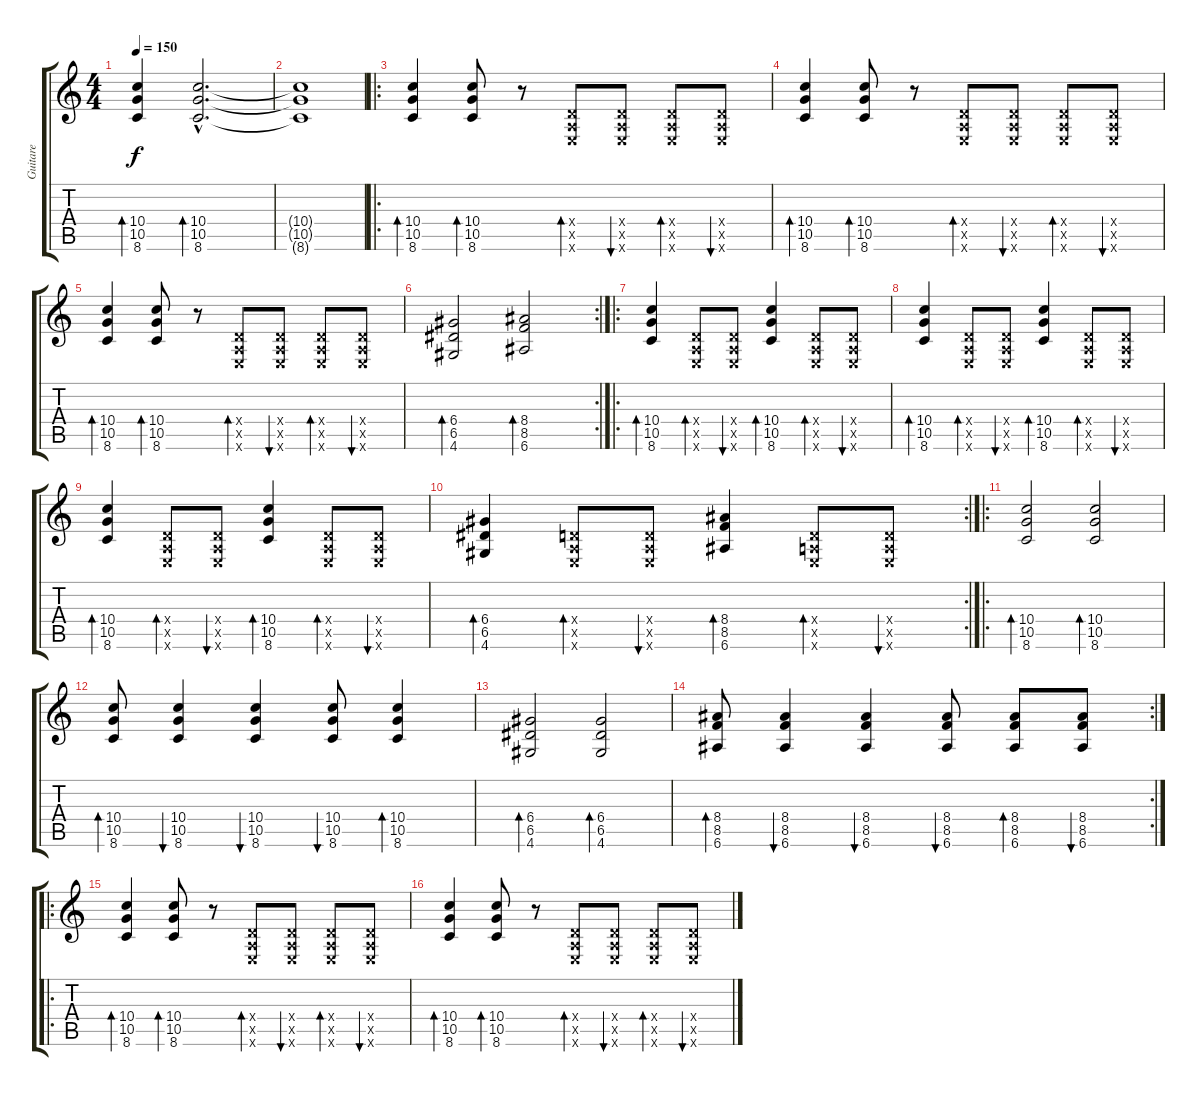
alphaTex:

\track ("Guitare" "Guitare") {instrument acousticguitarnylon}
\staff {score tabs}
\tuning (E4 B3 G3 D3 A2 E2) {hide}
\ts (4 4)
\tempo 150
\clef g2
\ks c
(10.4 10.5 8.6).4{bd 60 dy f} (10.4{hac} 10.5{hac} 8.6{hac}).2{d bd 60} |
(10.4{t} 10.5{t} 8.6{t}).1 |
\ro
(10.4 10.5 8.6).4{bd 60} (10.4 10.5 8.6).8{bd 60} r.8 (0.4{x} 0.5{x} 0.6{x}).8{bd 60} (0.4{x} 0.5{x} 0.6{x}).8{bu 60} (0.4{x} 0.5{x} 0.6{x}).8{bd 60} (0.4{x} 0.5{x} 0.6{x}).8{bu 60} |
(10.4 10.5 8.6).4{bd 60} (10.4 10.5 8.6).8{bd 60} r.8 (0.4{x} 0.5{x} 0.6{x}).8{bd 60} (0.4{x} 0.5{x} 0.6{x}).8{bu 60} (0.4{x} 0.5{x} 0.6{x}).8{bd 60} (0.4{x} 0.5{x} 0.6{x}).8{bu 60} |
(10.4 10.5 8.6).4{bd 60} (10.4 10.5 8.6).8{bd 60} r.8 (0.4{x} 0.5{x} 0.6{x}).8{bd 60} (0.4{x} 0.5{x} 0.6{x}).8{bu 60} (0.4{x} 0.5{x} 0.6{x}).8{bd 60} (0.4{x} 0.5{x} 0.6{x}).8{bu 60} |
\rc 2
(6.4 6.5 4.6).2{bd 60} (8.4 8.5 6.6).2{bd 60} |
\ro
(10.4 10.5 8.6).4{bd 60} (0.4{x} 0.5{x} 0.6{x}).8{bd 60} (0.4{x} 0.5{x} 0.6{x}).8{bu 60} (10.4 10.5 8.6).4{bd 60} (0.4{x} 0.5{x} 0.6{x}).8{bd 60} (0.4{x} 0.5{x} 0.6{x}).8{bu 60} |
(10.4 10.5 8.6).4{bd 60} (0.4{x} 0.5{x} 0.6{x}).8{bd 60} (0.4{x} 0.5{x} 0.6{x}).8{bu 60} (10.4 10.5 8.6).4{bd 60} (0.4{x} 0.5{x} 0.6{x}).8{bd 60} (0.4{x} 0.5{x} 0.6{x}).8{bu 60} |
(10.4 10.5 8.6).4{bd 60} (0.4{x} 0.5{x} 0.6{x}).8{bd 60} (0.4{x} 0.5{x} 0.6{x}).8{bu 60} (10.4 10.5 8.6).4{bd 60} (0.4{x} 0.5{x} 0.6{x}).8{bd 60} (0.4{x} 0.5{x} 0.6{x}).8{bu 60} |
\rc 2
(6.4 6.5 4.6).4{bd 60} (0.4{x} 0.5{x} 0.6{x}).8{bd 60} (0.4{x} 0.5{x} 0.6{x}).8{bu 60} (8.4 8.5 6.6).4{bd 60} (0.4{x} 0.5{x} 0.6{x}).8{bd 60} (0.4{x} 0.5{x} 0.6{x}).8{bu 60} |
\ro
(10.4 10.5 8.6).2{bd 60} (10.4 10.5 8.6).2{bd 60} |
(10.4 10.5 8.6).8{bd 60} (10.4 10.5 8.6).4{bu 60} (10.4 10.5 8.6).4{bu 60} (10.4 10.5 8.6).8{bu 60} (10.4 10.5 8.6).4{bd 60} |
(6.4 6.5 4.6).2{bd 60} (6.4 6.5 4.6).2{bd 60} |
\rc 2
(8.4 8.5 6.6).8{bd 60} (8.4 8.5 6.6).4{bu 60} (8.4 8.5 6.6).4{bu 60} (8.4 8.5 6.6).8{bu 60} (8.4 8.5 6.6).8{bd 60} (8.4 8.5 6.6).8{bu 60} |
\ro
(10.4 10.5 8.6).4{bd 60} (10.4 10.5 8.6).8{bd 60} r.8 (0.4{x} 0.5{x} 0.6{x}).8{bd 60} (0.4{x} 0.5{x} 0.6{x}).8{bu 60} (0.4{x} 0.5{x} 0.6{x}).8{bd 60} (0.4{x} 0.5{x} 0.6{x}).8{bu 60} |
(10.4 10.5 8.6).4{bd 60} (10.4 10.5 8.6).8{bd 60} r.8 (0.4{x} 0.5{x} 0.6{x}).8{bd 60} (0.4{x} 0.5{x} 0.6{x}).8{bu 60} (0.4{x} 0.5{x} 0.6{x}).8{bd 60} (0.4{x} 0.5{x} 0.6{x}).8{bu 60}
